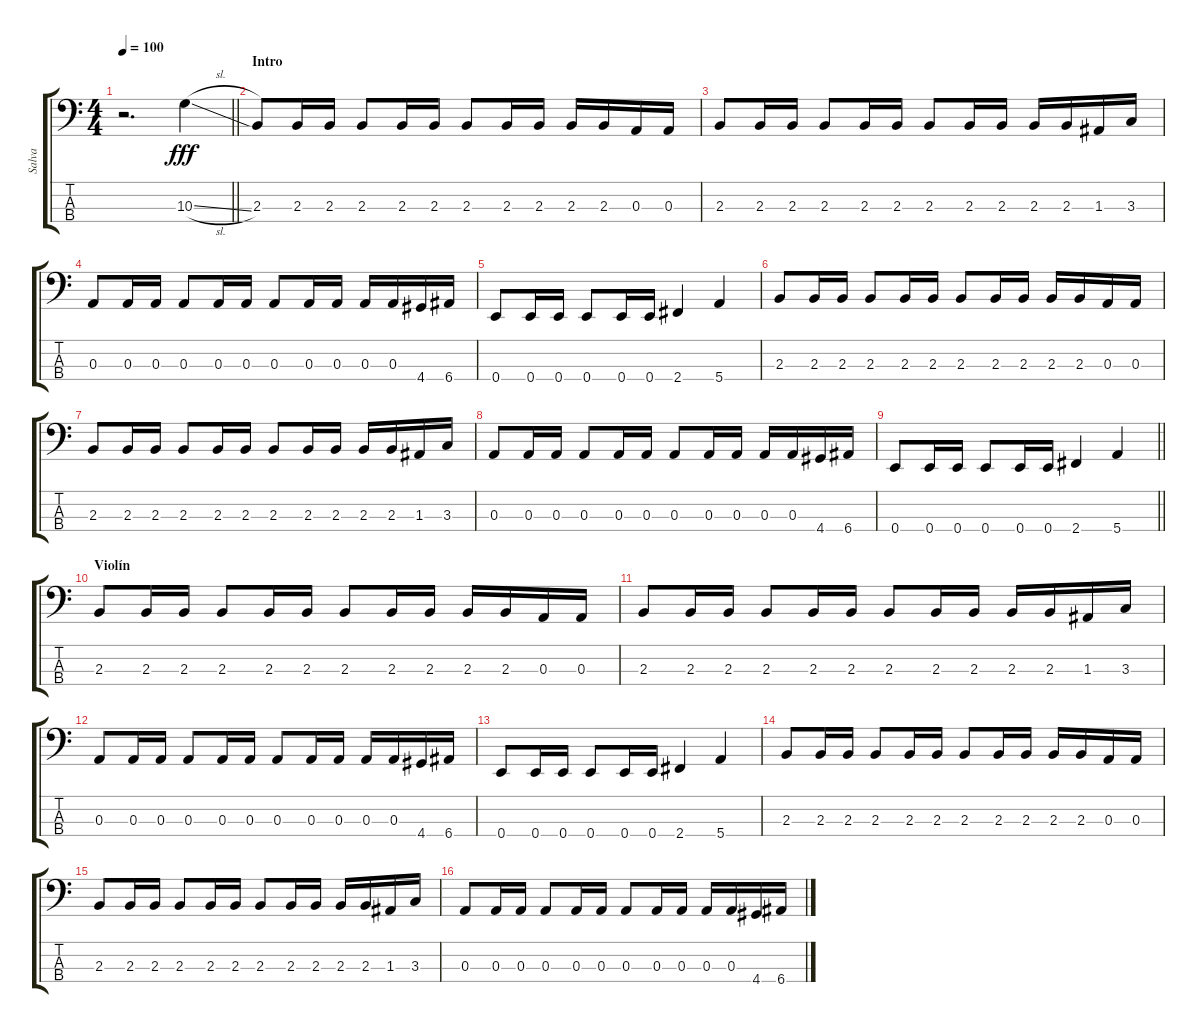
\track ("Salva" "Salva") {instrument electricbassfinger}
\staff {score tabs}
\tuning (G2 D2 A1 E1) {hide}
\ts (4 4)
\tempo 100
\clef f4
\barLineRight lightlight
\ks c
r.2{d dy fff instrument electricbassfinger} 10.3{sl}.4 |
\section ("" "Intro")
2.3.8 2.3.16 2.3.16 2.3.8 2.3.16 2.3.16 2.3.8 2.3.16 2.3.16 2.3.16 2.3.16 0.3.16 0.3.16 |
2.3.8 2.3.16 2.3.16 2.3.8 2.3.16 2.3.16 2.3.8 2.3.16 2.3.16 2.3.16 2.3.16 1.3.16 3.3.16 |
0.3.8 0.3.16 0.3.16 0.3.8 0.3.16 0.3.16 0.3.8 0.3.16 0.3.16 0.3.16 0.3.16 4.4.16 6.4.16 |
0.4.8 0.4.16 0.4.16 0.4.8 0.4.16 0.4.16 2.4.4 5.4.4 |
2.3.8 2.3.16 2.3.16 2.3.8 2.3.16 2.3.16 2.3.8 2.3.16 2.3.16 2.3.16 2.3.16 0.3.16 0.3.16 |
2.3.8 2.3.16 2.3.16 2.3.8 2.3.16 2.3.16 2.3.8 2.3.16 2.3.16 2.3.16 2.3.16 1.3.16 3.3.16 |
0.3.8 0.3.16 0.3.16 0.3.8 0.3.16 0.3.16 0.3.8 0.3.16 0.3.16 0.3.16 0.3.16 4.4.16 6.4.16 |
\barLineRight lightlight
0.4.8 0.4.16 0.4.16 0.4.8 0.4.16 0.4.16 2.4.4 5.4.4 |
\section ("" "Violín")
2.3.8 2.3.16 2.3.16 2.3.8 2.3.16 2.3.16 2.3.8 2.3.16 2.3.16 2.3.16 2.3.16 0.3.16 0.3.16 |
2.3.8 2.3.16 2.3.16 2.3.8 2.3.16 2.3.16 2.3.8 2.3.16 2.3.16 2.3.16 2.3.16 1.3.16 3.3.16 |
0.3.8 0.3.16 0.3.16 0.3.8 0.3.16 0.3.16 0.3.8 0.3.16 0.3.16 0.3.16 0.3.16 4.4.16 6.4.16 |
0.4.8 0.4.16 0.4.16 0.4.8 0.4.16 0.4.16 2.4.4 5.4.4 |
2.3.8 2.3.16 2.3.16 2.3.8 2.3.16 2.3.16 2.3.8 2.3.16 2.3.16 2.3.16 2.3.16 0.3.16 0.3.16 |
2.3.8 2.3.16 2.3.16 2.3.8 2.3.16 2.3.16 2.3.8 2.3.16 2.3.16 2.3.16 2.3.16 1.3.16 3.3.16 |
0.3.8 0.3.16 0.3.16 0.3.8 0.3.16 0.3.16 0.3.8 0.3.16 0.3.16 0.3.16 0.3.16 4.4.16 6.4.16
